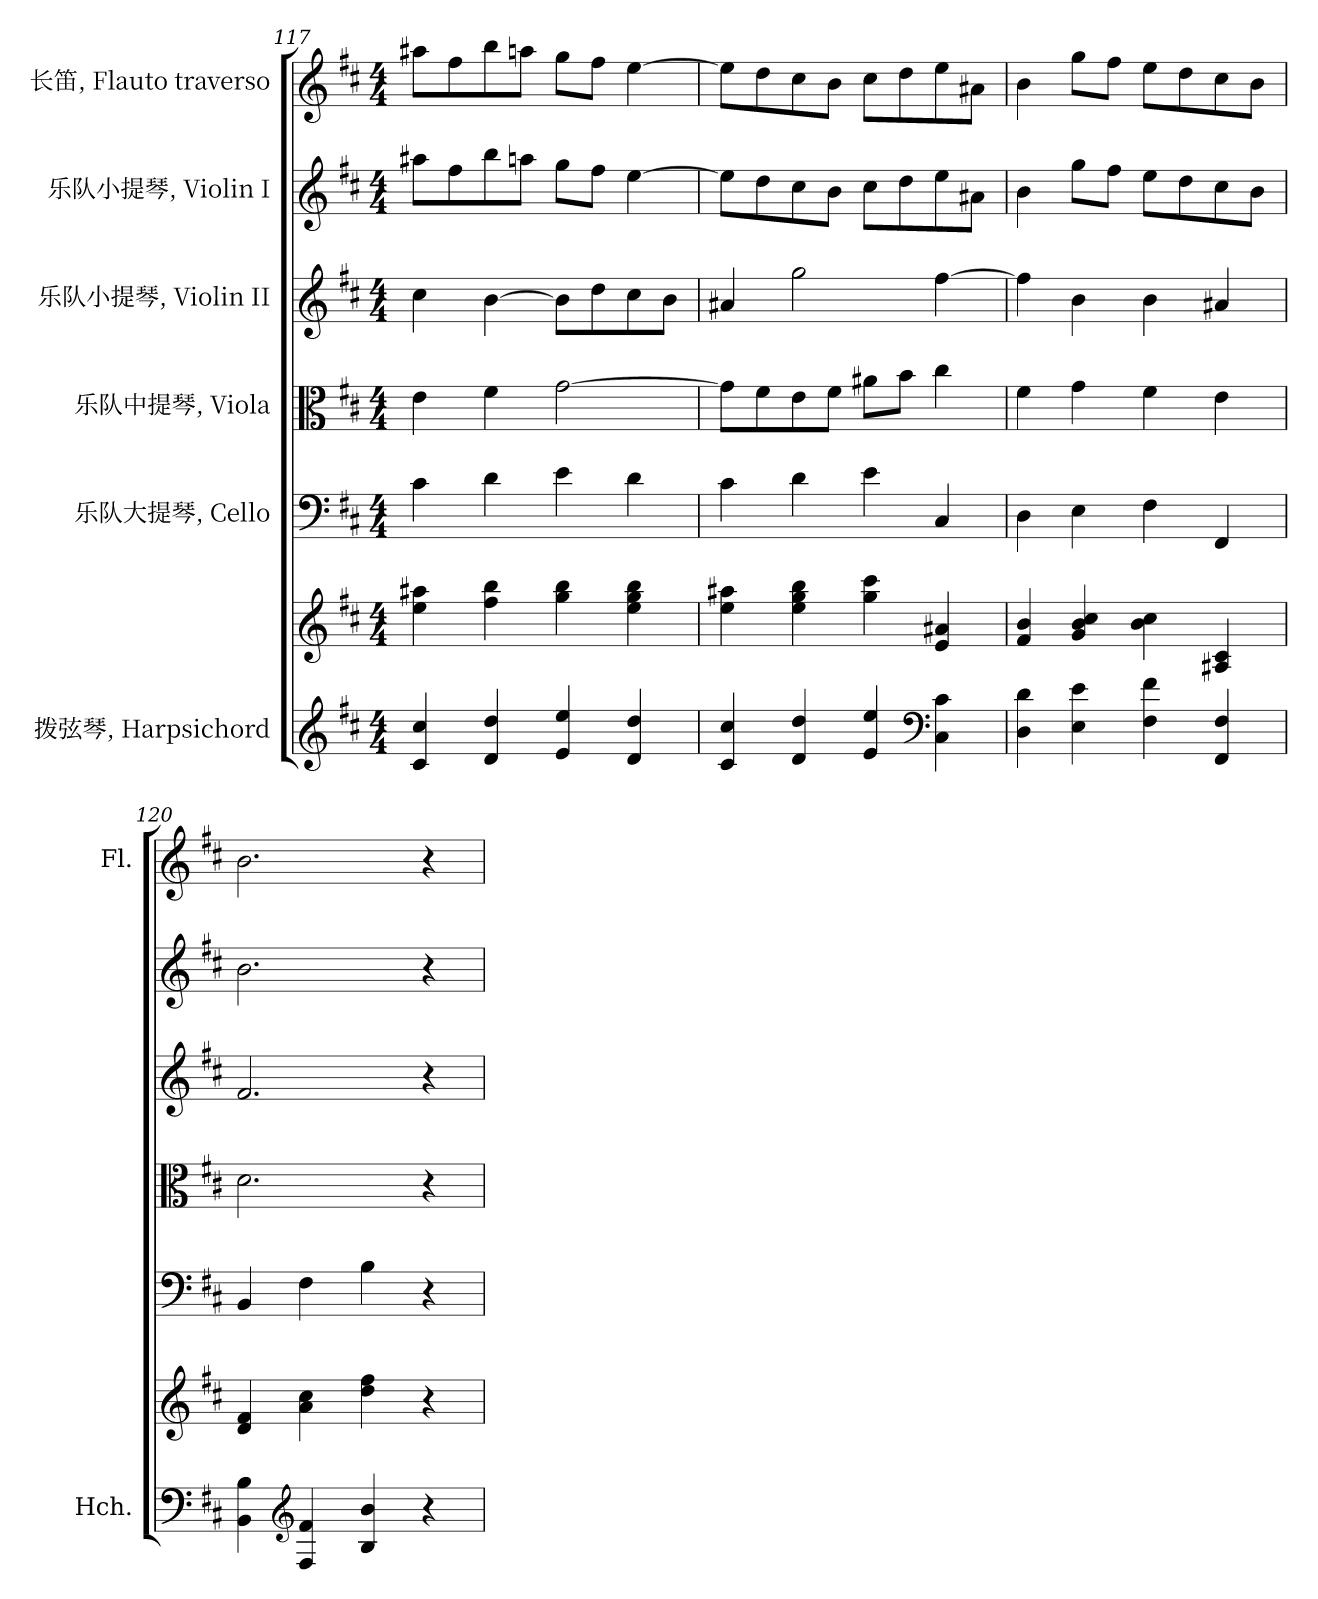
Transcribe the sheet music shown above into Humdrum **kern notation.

**kern	**kern	**kern	**kern	**kern	**kern	**kern
*part6	*part6	*part5	*part4	*part3	*part2	*part1
*staff7	*staff6	*staff5	*staff4	*staff3	*staff2	*staff1
*I"拨弦琴, Harpsichord	*	*I"乐队大提琴, Cello	*I"乐队中提琴, Viola	*I"乐队小提琴, Violin II	*I"乐队小提琴, Violin I	*I"长笛, Flauto traverso
*I'Hch.	*	*	*	*	*	*I'Fl.
*clefG2	*clefG2	*clefF4	*clefC3	*clefG2	*clefG2	*clefG2
*k[f#c#]	*k[f#c#]	*k[f#c#]	*k[f#c#]	*k[f#c#]	*k[f#c#]	*k[f#c#]
*M4/4	*M4/4	*M4/4	*M4/4	*M4/4	*M4/4	*M4/4
=117	=117	=117	=117	=117	=117	=117
4c#/ 4cc#/	4ee\ 4aa#X\	4c#\	4e\	4cc#\	8aa#X\L	8aa#X\L
.	.	.	.	.	8ff#\	8ff#\
4d/ 4dd/	4ff#\ 4bb\	4d\	4f#\	[4b\	8bb\	8bb\
.	.	.	.	.	8aan\J	8aan\J
4e/ 4ee/	4gg\ 4bb\	4e\	[2g\	8b\L]	8gg\L	8gg\L
.	.	.	.	8dd\	8ff#\J	8ff#\J
4d/ 4dd/	4ee\ 4gg\ 4bb\	4d\	.	8cc#\	[4ee\	[4ee\
.	.	.	.	8b\J	.	.
=118	=118	=118	=118	=118	=118	=118
4c#/ 4cc#/	4ee\ 4aa#X\	4c#\	8g\L]	4a#X/	8ee\L]	8ee\L]
.	.	.	8f#\	.	8dd\	8dd\
4d/ 4dd/	4ee\ 4gg\ 4bb\	4d\	8e\	2gg\	8cc#\	8cc#\
.	.	.	8f#\J	.	8b\J	8b\J
4e/ 4ee/	4gg\ 4ccc#\	4e\	8a#X\L	.	8cc#\L	8cc#\L
.	.	.	8b\J	.	8dd\	8dd\
*clefF4	*	*	*	*	*	*
4C#\ 4c#\	4e/ 4a#X/	4C#/	4cc#\	[4ff#\	8ee\	8ee\
.	.	.	.	.	8a#X\J	8a#X\J
!!LO:PB:g=z
=119	=119	=119	=119	=119	=119	=119
4D\ 4d\	4f#/ 4b/	4D\	4f#\	4ff#\]	4b\	4b\
*	*	*	*	*	*	*MM159
4E\ 4e\	4g/ 4b/ 4cc#/	4E\	4g\	4b\	8gg\L	8gg\L
.	.	.	.	.	8ff#\J	8ff#\J
*	*	*	*	*	*	*MM150
4F#\ 4f#\	4b\ 4cc#\	4F#\	4f#\	4b\	8ee\L	8ee\L
.	.	.	.	.	8dd\	8dd\
*	*	*	*	*	*	*MM141
4FF#/ 4F#/	4A#X/ 4c#/	4FF#/	4e\	4a#X/	8cc#\	8cc#\
.	.	.	.	.	8b\J	8b\J
=120	=120	=120	=120	=120	=120	=120
*	*	*	*	*	*	*MM132
4BB\ 4B\	4d/ 4f#/	4BB/	2.d\	2.f#/	2.b\	2.b\
*clefG2	*	*	*	*	*	*
4F#/ 4f#/	4a\ 4cc#\	4F#\	.	.	.	.
4B/ 4b/	4dd\ 4ff#\	4B\	.	.	.	.
*	*	*	*	*	*	*MM48
4r	4r	4r	4r	4r	4r	4r
=	=	=	=	=	=	=
*-	*-	*-	*-	*-	*-	*-
